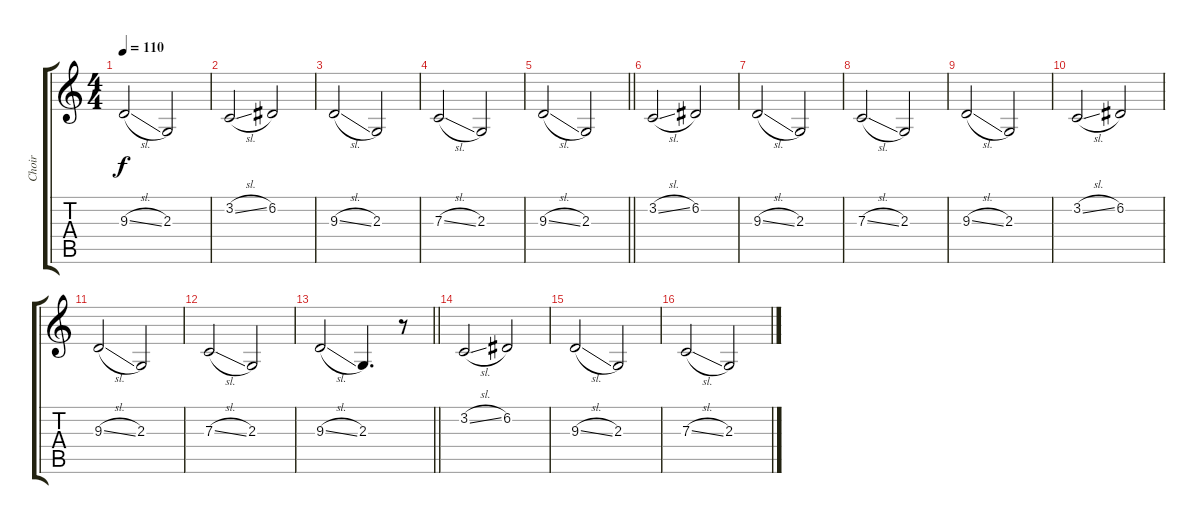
\track ("Choir" "Choir") {instrument choiraahs}
\staff {score tabs}
\tuning (D4 A3 F3 C3 G2 C2) {hide}
\ts (4 4)
\tempo 110
\clef g2
\ks c
9.3{sl}.2{dy f} 2.3.2 |
3.2{sl}.2 6.2.2 |
9.3{sl}.2 2.3.2 |
7.3{sl}.2 2.3.2 |
\barLineRight lightlight
9.3{sl}.2 2.3.2 |
\section ("" "")
3.2{sl}.2 6.2.2 |
9.3{sl}.2 2.3.2 |
7.3{sl}.2 2.3.2 |
9.3{sl}.2 2.3.2 |
3.2{sl}.2 6.2.2 |
9.3{sl}.2 2.3.2 |
7.3{sl}.2 2.3.2 |
\barLineRight lightlight
9.3{sl}.2 2.3.4{d} r.8 |
3.2{sl}.2 6.2.2 |
9.3{sl}.2 2.3.2 |
7.3{sl}.2 2.3.2
